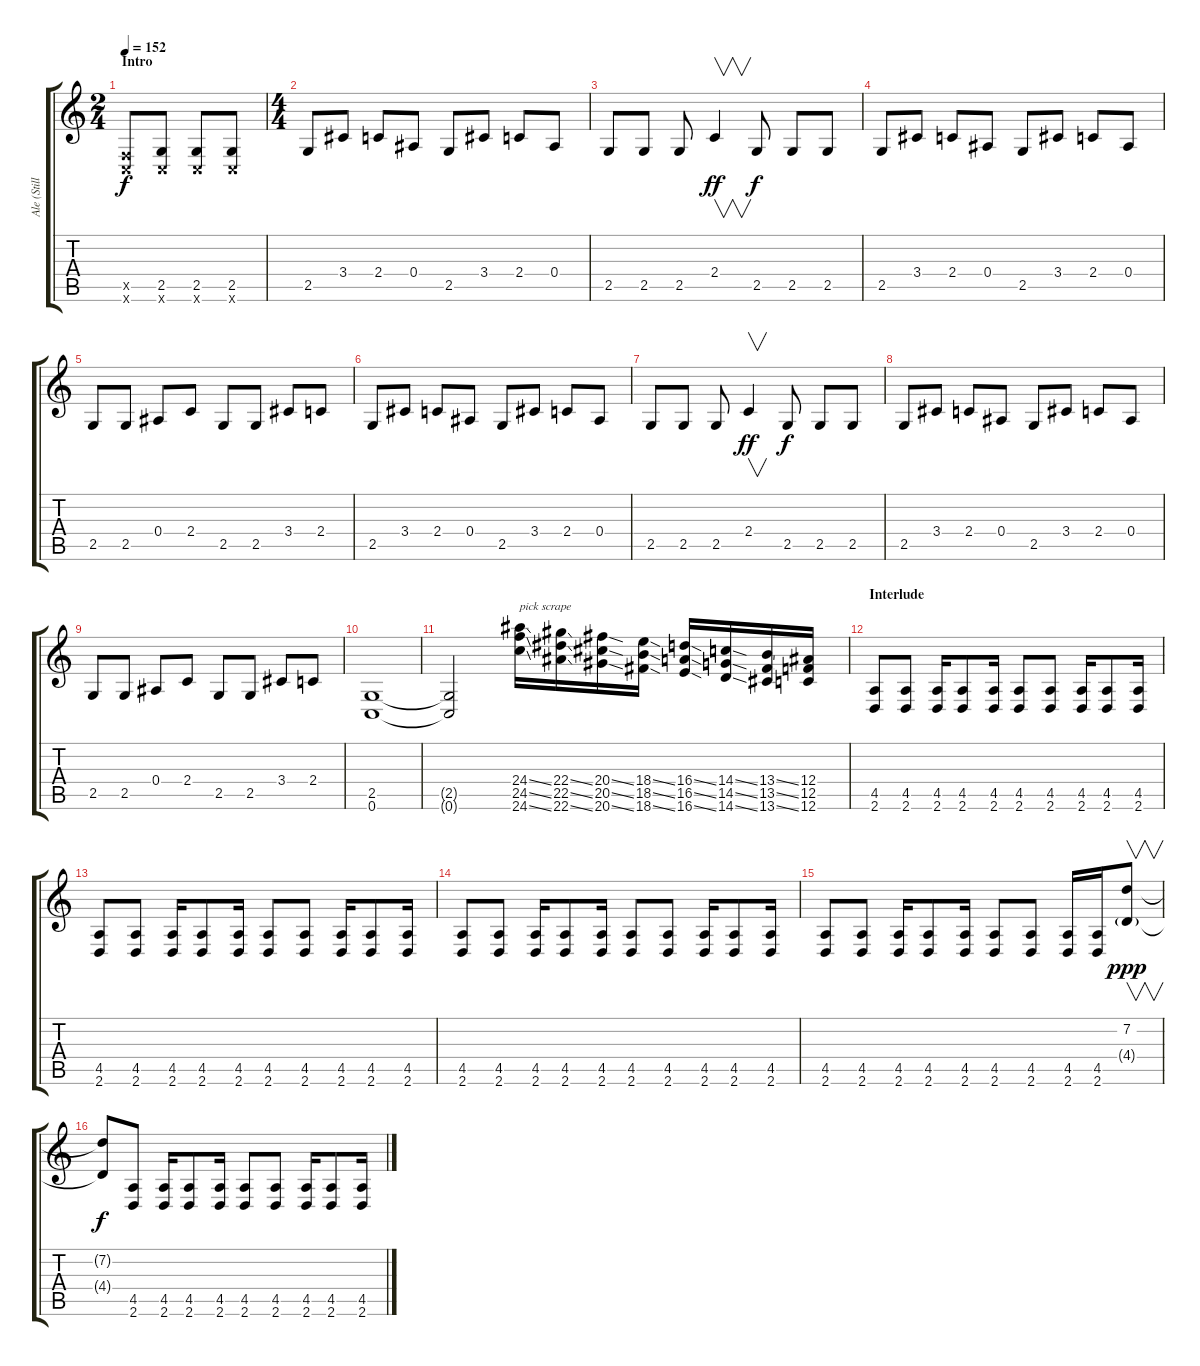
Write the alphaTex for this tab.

\track ("Ale (Still on cd)" "Ale (Still") {instrument distortionguitar}
\staff {score tabs}
\tuning (C4 G3 Eb3 Bb2 F2 C2) {hide}
\ts (2 4)
\section ("" "Intro")
\tempo 152
\clef g2
\ks c
(0.5{x} 0.6{x}).8{dy f instrument distortionguitar} (2.5 0.6{x}).8 (2.5 0.6{x}).8 (2.5 0.6{x}).8 |
\ts (4 4)
2.5.8 3.4.8 2.4.8 0.4.8 2.5.8 3.4.8 2.4.8 0.4.8 |
2.5.8 2.5.8 2.5.8 2.4.4{v dy ff instrument guitarharmonics} 2.5.8{dy f instrument distortionguitar} 2.5.8 2.5.8 |
2.5.8 3.4.8 2.4.8 0.4.8 2.5.8 3.4.8 2.4.8 0.4.8 |
2.5.8 2.5.8 0.4.8 2.4.8 2.5.8 2.5.8 3.4.8 2.4.8 |
2.5.8 3.4.8 2.4.8 0.4.8 2.5.8 3.4.8 2.4.8 0.4.8 |
2.5.8 2.5.8 2.5.8 2.4.4{v dy ff instrument guitarharmonics} 2.5.8{dy f instrument distortionguitar} 2.5.8 2.5.8 |
2.5.8 3.4.8 2.4.8 0.4.8 2.5.8 3.4.8 2.4.8 0.4.8 |
2.5.8 2.5.8 0.4.8 2.4.8 2.5.8 2.5.8 3.4.8 2.4.8 |
(2.5 0.6).1 |
(2.5{t} 0.6{t}).2 (24.4{ss} 24.5{ss} 24.6{ss}).16{txt "pick scrape" instrument guitarfretnoise} (22.4{ss} 22.5{ss} 22.6{ss}).16 (20.4{ss} 20.5{ss} 20.6{ss}).16 (18.4{ss} 18.5{ss} 18.6{ss}).16 (16.4{ss} 16.5{ss} 16.6{ss}).16 (14.4{ss} 14.5{ss} 14.6{ss}).16 (13.4{ss} 13.5{ss} 13.6{ss}).16 (12.4 12.5 12.6).16 |
\section ("" "Interlude")
(4.5 2.6).8{instrument distortionguitar} (4.5 2.6).8 (4.5 2.6).16 (4.5 2.6).8 (4.5 2.6).16 (4.5 2.6).8 (4.5 2.6).8 (4.5 2.6).16 (4.5 2.6).8 (4.5 2.6).16 |
(4.5 2.6).8 (4.5 2.6).8 (4.5 2.6).16 (4.5 2.6).8 (4.5 2.6).16 (4.5 2.6).8 (4.5 2.6).8 (4.5 2.6).16 (4.5 2.6).8 (4.5 2.6).16 |
(4.5 2.6).8 (4.5 2.6).8 (4.5 2.6).16 (4.5 2.6).8 (4.5 2.6).16 (4.5 2.6).8 (4.5 2.6).8 (4.5 2.6).16 (4.5 2.6).8 (4.5 2.6).16 |
(4.5 2.6).8 (4.5 2.6).8 (4.5 2.6).16 (4.5 2.6).8 (4.5 2.6).16 (4.5 2.6).8 (4.5 2.6).8 (4.5 2.6).16 (4.5 2.6).16 (7.2 4.4{g}).8{v dy ppp instrument guitarharmonics} |
(7.2{t} 4.4{t}).8{dy f} (4.5 2.6).8{instrument distortionguitar} (4.5 2.6).16 (4.5 2.6).8 (4.5 2.6).16 (4.5 2.6).8 (4.5 2.6).8 (4.5 2.6).16 (4.5 2.6).8 (4.5 2.6).16
